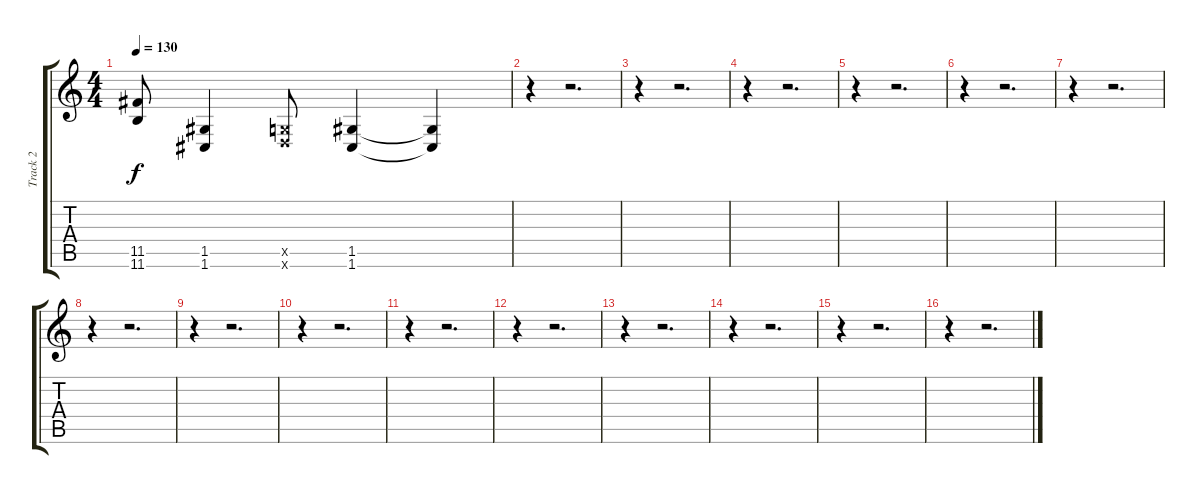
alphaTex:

\track ("Track 2" "Track 2") {mute instrument acousticguitarsteel}
\staff {score tabs}
\tuning (D4 A3 F3 C3 G2 C2) {hide}
\ts (4 4)
\tempo 130
\clef g2
\ks c
(11.5{t} 11.6{t}).8{dy f} (1.5 1.6).4 (0.5{x} 2.6{x}).8 (1.5 1.6).4 (1.5{t} 1.6{t}).4 |
r.4 r.2{d} |
r.4 r.2{d} |
r.4 r.2{d} |
r.4 r.2{d} |
r.4 r.2{d} |
r.4 r.2{d} |
r.4 r.2{d} |
r.4 r.2{d} |
r.4 r.2{d} |
r.4 r.2{d} |
r.4 r.2{d} |
r.4 r.2{d} |
r.4 r.2{d} |
r.4 r.2{d} |
r.4 r.2{d}
